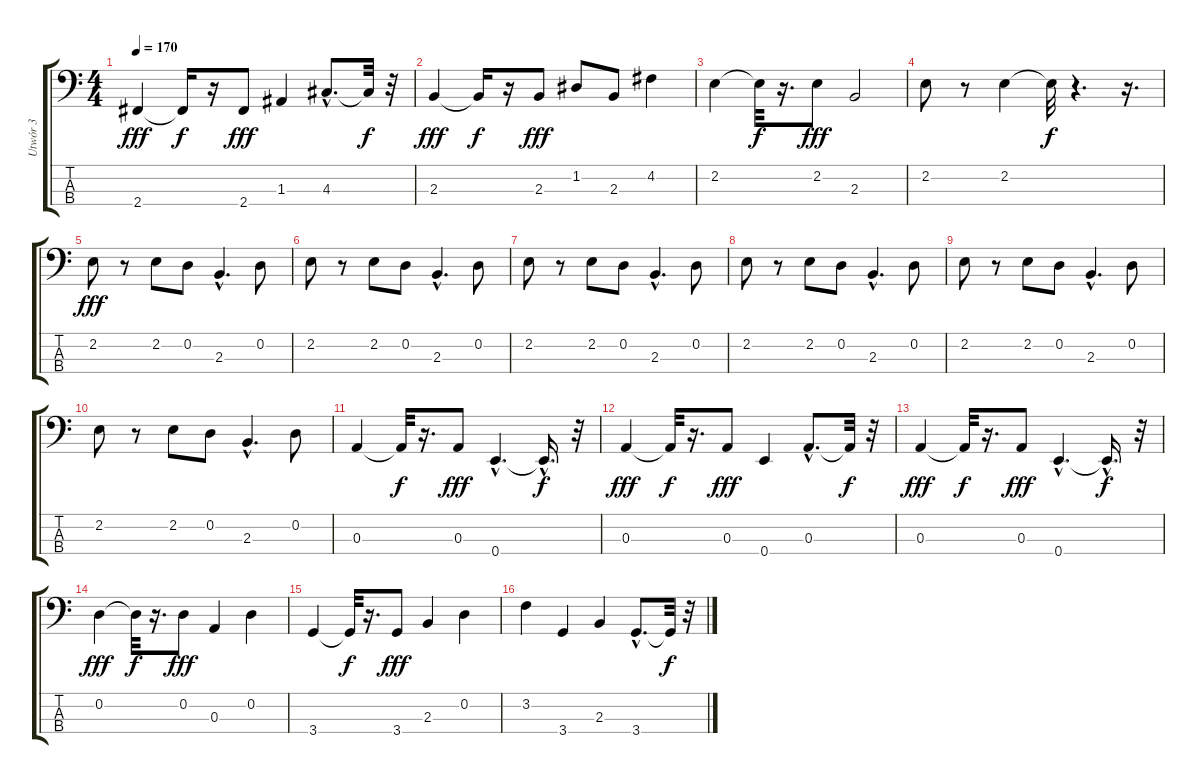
\track ("Utwór 3" "Utwór 3") {instrument electricbassfinger}
\staff {score tabs}
\tuning (G2 D2 A1 E1) {hide}
\ts (4 4)
\tempo 170
\clef f4
\ks c
2.4.4{dy fff} 2.4{t}.16{dy f} r.16 2.4.8{dy fff} 1.3.4 4.3{hac}.8{d} 4.3{t}.32{dy f} r.32 |
2.3.4{dy fff} 2.3{t}.16{dy f} r.16 2.3.8{dy fff} 1.2.8 2.3.8 4.2.4 |
2.2.4 2.2{t}.32{dy f} r.16{d} 2.2.8{dy fff} 2.3.2 |
2.2.8 r.8 2.2.4 2.2{t}.32{dy f} r.4{d} r.16{d} |
2.2.8{dy fff} r.8 2.2.8 0.2.8 2.3{hac}.4{d} 0.2.8 |
2.2.8 r.8 2.2.8 0.2.8 2.3{hac}.4{d} 0.2.8 |
2.2.8 r.8 2.2.8 0.2.8 2.3{hac}.4{d} 0.2.8 |
2.2.8 r.8 2.2.8 0.2.8 2.3{hac}.4{d} 0.2.8 |
2.2.8 r.8 2.2.8 0.2.8 2.3{hac}.4{d} 0.2.8 |
2.2.8 r.8 2.2.8 0.2.8 2.3{hac}.4{d} 0.2.8 |
0.3.4 0.3{t}.32{dy f} r.16{d} 0.3.8{dy fff} 0.4{hac}.4{d} 0.4{hac t}.16{d dy f} r.32 |
0.3.4{dy fff} 0.3{t}.32{dy f} r.16{d} 0.3.8{dy fff} 0.4.4 0.3{hac}.8{d} 0.3{t}.32{dy f} r.32 |
0.3.4{dy fff} 0.3{t}.32{dy f} r.16{d} 0.3.8{dy fff} 0.4{hac}.4{d} 0.4{hac t}.16{d dy f} r.32 |
0.2.4{dy fff} 0.2{t}.32{dy f} r.16{d} 0.2.8{dy fff} 0.3.4 0.2.4 |
3.4.4 3.4{t}.32{dy f} r.16{d} 3.4.8{dy fff} 2.3.4 0.2.4 |
3.2.4 3.4.4 2.3.4 3.4{hac}.8{d} 3.4{t}.32{dy f} r.32
